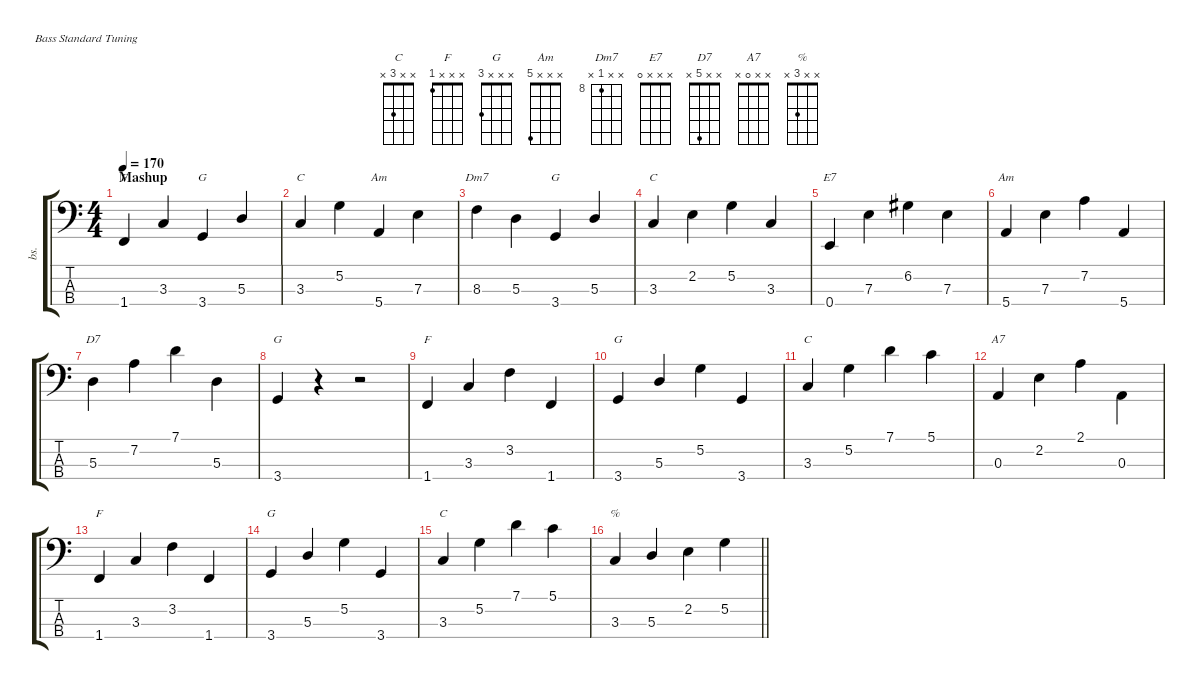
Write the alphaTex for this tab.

\defaultSystemsLayout 4
\hideDynamics
\useSystemSignSeparator
\otherSystemsTrackNameOrientation horizontal
\extendBarLines
\track ("Bass" "bs.") {instrument electricbassfinger}
\staff {score tabs}
\tuning (G2 D2 A1 E1)
\chord ("C" x x 3 x) {showfingering false}
\chord ("F" x x x 1) {showfingering false}
\chord ("G" x x x 3) {showfingering false}
\chord ("Am" x x x 5) {showfingering false}
\chord ("Dm7" x x 8 x) {firstfret 8 showfingering false}
\chord ("E7" x x x 0) {showfingering false}
\chord ("D7" x x 5 x) {showfingering false}
\chord ("A7" x x 0 x) {showfingering false}
\chord ("%" x x 3 x) {showfingering false}
\ts (4 4)
\section ("" "Mashup")
\tempo 170
\clef f4
\ks c
1.4.4{ch "F" dy f beam Up} 3.3.4{beam Up} 3.4.4{ch "G" beam Up} 5.3.4{beam Up} |
3.3.4{ch "C" beam Up} 5.2.4{beam Down} 5.4.4{ch "Am" beam Up} 7.3.4{beam Down} |
8.3.4{ch "Dm7" beam Down} 5.3.4{beam Down} 3.4.4{ch "G" beam Up} 5.3.4{beam Up} |
3.3.4{ch "C" beam Up} 2.2.4{beam Down} 5.2.4{beam Down} 3.3.4{beam Up} |
0.4.4{ch "E7" beam Up} 7.3.4{beam Down} 6.2{acc #}.4{beam Down} 7.3.4{beam Down} |
5.4.4{ch "Am" beam Up} 7.3.4{beam Down} 7.2.4{beam Down} 5.4.4{beam Up} |
5.3.4{ch "D7" beam Down} 7.2.4{beam Down} 7.1.4{beam Down} 5.3.4{beam Down} |
3.4.4{ch "G" beam Up} r.4{beam Up} r.2{beam Up} |
1.4.4{ch "F" beam Up} 3.3.4{beam Up} 3.2.4{beam Down} 1.4.4{beam Up} |
3.4.4{ch "G" beam Up} 5.3.4{beam Up} 5.2.4{beam Down} 3.4.4{beam Up} |
3.3.4{ch "C" beam Up} 5.2.4{beam Down} 7.1.4{beam Down} 5.1.4{beam Down} |
0.3.4{ch "A7" beam Up} 2.2.4{beam Down} 2.1.4{beam Down} 0.3.4{beam Down} |
1.4.4{ch "F" beam Up} 3.3.4{beam Up} 3.2.4{beam Down} 1.4.4{beam Up} |
3.4.4{ch "G" beam Up} 5.3.4{beam Up} 5.2.4{beam Down} 3.4.4{beam Up} |
3.3.4{ch "C" beam Up} 5.2.4{beam Down} 7.1.4{beam Down} 5.1.4{beam Down} |
\barLineRight lightlight
3.3.4{ch "%" beam Up} 5.3.4{beam Up} 2.2.4{beam Down} 5.2.4{beam Down}
